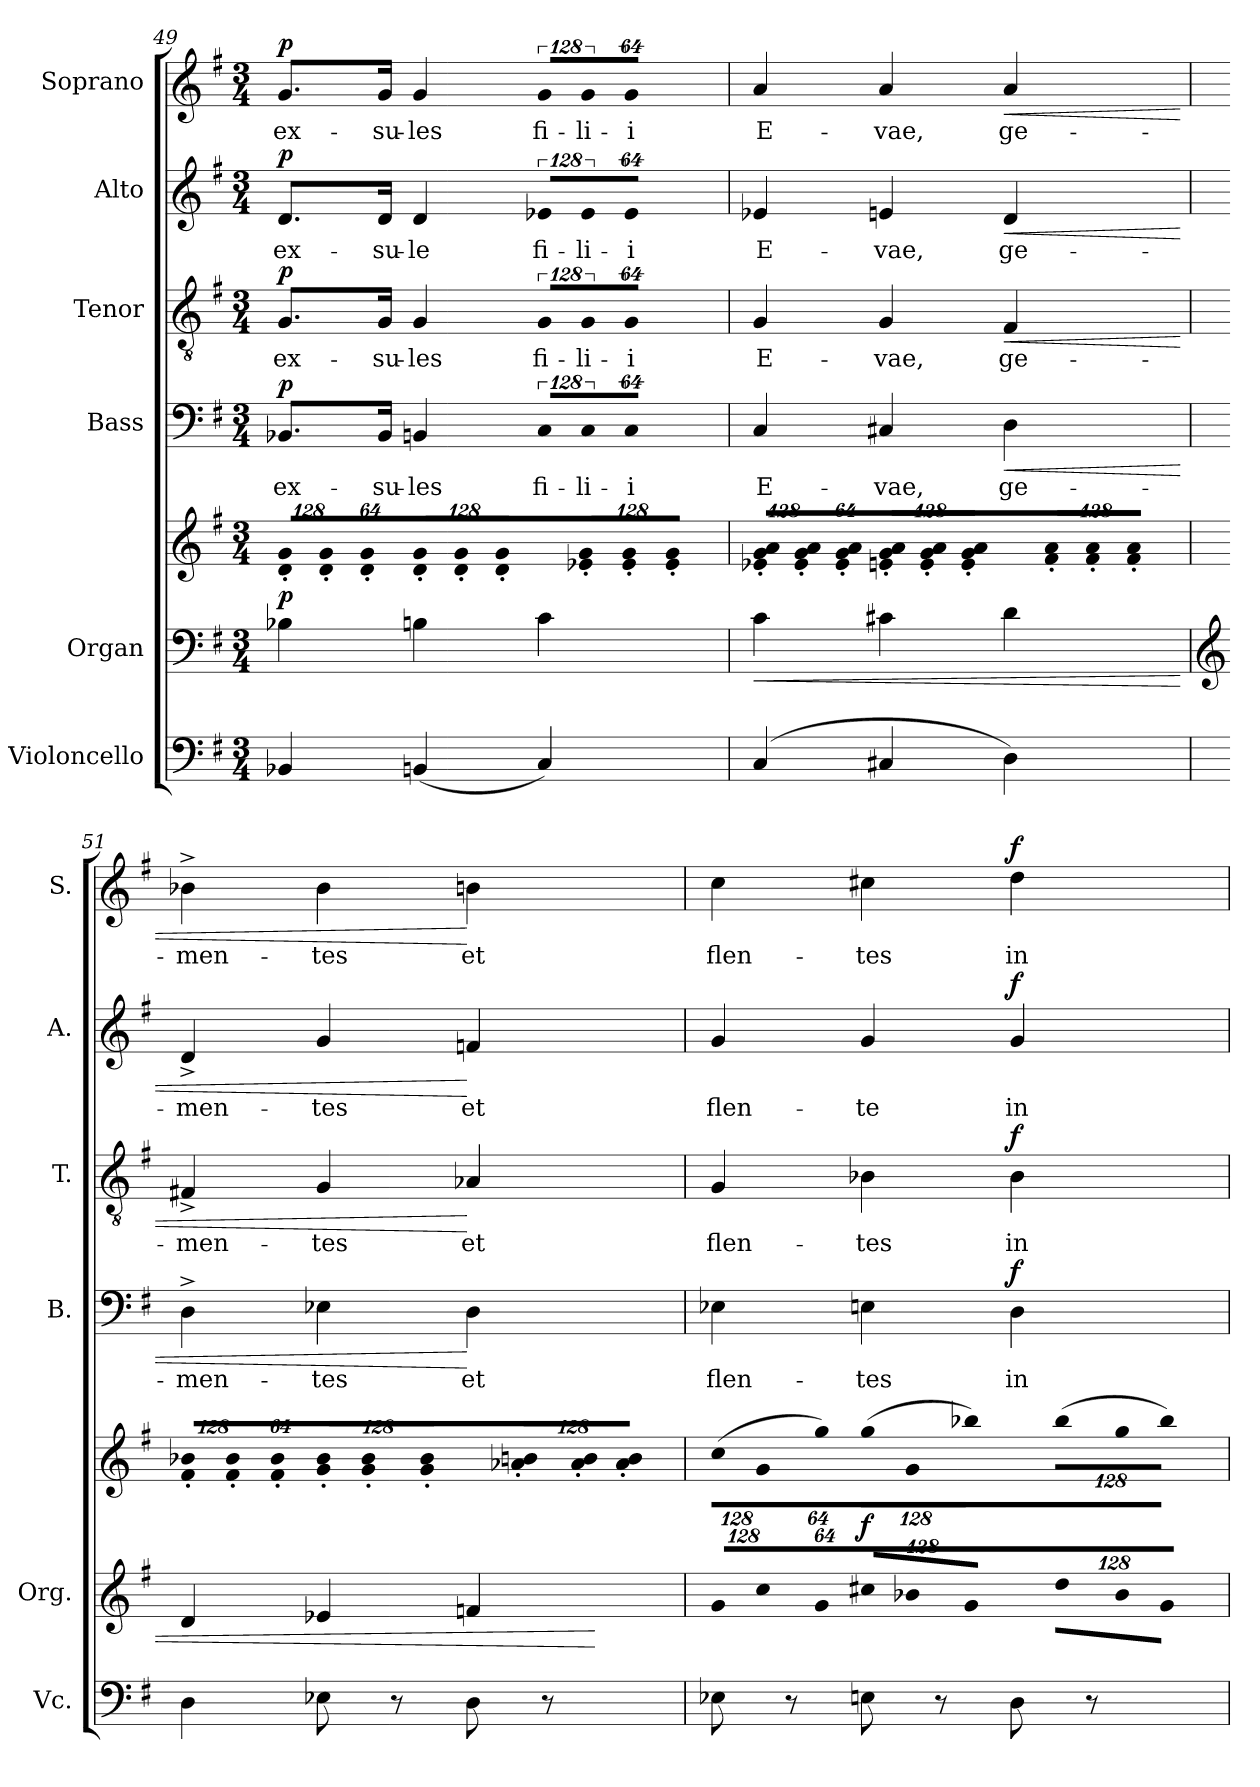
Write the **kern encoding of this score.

**kern	**kern	**kern	**dynam	**kern	**text	**dynam	**kern	**text	**dynam	**kern	**text	**dynam	**kern	**text	**dynam
*part6	*part5	*part5	*part5	*part4	*part4	*part4	*part3	*part3	*part3	*part2	*part2	*part2	*part1	*part1	*part1
*staff7	*staff6	*staff5	*staff5/6	*staff4	*staff4	*staff4	*staff3	*staff3	*staff3	*staff2	*staff2	*staff2	*staff1	*staff1	*staff1
*I"Violoncello	*I"Organ	*	*	*I"Bass	*	*	*I"Tenor	*	*	*I"Alto	*	*	*I"Soprano	*	*
*I'Vc.	*I'Org.	*	*	*I'B.	*	*	*I'T.	*	*	*I'A.	*	*	*I'S.	*	*
!!LO:PB:g=z
*clefF4	*clefF4	*clefG2	*	*clefF4	*	*	*clefGv2	*	*	*clefG2	*	*	*clefG2	*	*
*	*	*	*	*	*	*	*ITrd7c12	*	*	*	*	*	*	*	*
*k[f#]	*k[f#]	*k[f#]	*	*k[f#]	*	*	*k[f#]	*	*	*k[f#]	*	*	*k[f#]	*	*
*G:	*G:	*G:	*	*G:	*	*	*G:	*	*	*G:	*	*	*G:	*	*
*M3/4	*M3/4	*M3/4	*	*M3/4	*	*	*M3/4	*	*	*M3/4	*	*	*M3/4	*	*
*	*	*Xbrackettup	*	*	*	*	*	*	*	*	*	*	*	*	*
=49	=49	=49	=49	=49	=49	=49	=49	=49	=49	=49	=49	=49	=49	=49	=49
!	!	!LO:N:vis=8	!	!	!	!	!	!	!	!	!	!	!	!	!
!	!	!	!	!	!LO:LY:b:color=#000000	!	!	!	!	!	!	!	!	!	!
!	!	!	!	!	!	!	!	!LO:LY:b:color=#000000	!	!	!	!	!	!	!
!	!	!	!	!	!	!	!	!	!	!	!LO:LY:b:color=#000000	!	!	!	!
!	!	!	!	!	!	!	!	!	!	!	!	!	!	!LO:LY:b:color=#000000	!
4BB-Xi/	4B-Xi\	1024%85di'/ 1024%85gi'/L	p	8.BB-Xi/L	ex-	p	8.GGi/L	ex-	p	8.di/L	ex-	p	8.gi/L	ex-	p
!	!	!LO:N:vis=8	!	!	!	!	!	!	!	!	!	!	!	!	!
.	.	1024%85di'/ 1024%85gi'/	.	.	.	.	.	.	.	.	.	.	.	.	.
!	!	!LO:N:vis=8	!	!	!	!	!	!	!	!	!	!	!	!	!
.	.	512%43di'/ 512%43gi'/J	.	.	.	.	.	.	.	.	.	.	.	.	.
!	!	!	!	!	!LO:LY:b:color=#000000	!	!	!	!	!	!	!	!	!	!
!	!	!	!	!	!	!	!	!LO:LY:b:color=#000000	!	!	!	!	!	!	!
!	!	!	!	!	!	!	!	!	!	!	!LO:LY:b:color=#000000	!	!	!	!
!	!	!	!	!	!	!	!	!	!	!	!	!	!	!LO:LY:b:color=#000000	!
.	.	.	.	16BB-i/Jk	-su-	.	16GGi/Jk	-su-	.	16di/Jk	-su-	.	16gi/Jk	-su-	.
!	!	!LO:N:vis=8	!	!	!	!	!	!	!	!	!	!	!	!	!
!	!	!	!	!	!LO:LY:b:color=#000000	!	!	!	!	!	!	!	!	!	!
!	!	!	!	!	!	!	!	!LO:LY:b:color=#000000	!	!	!	!	!	!	!
!	!	!	!	!	!	!	!	!	!	!	!LO:LY:b:color=#000000	!	!	!	!
!	!	!	!	!	!	!	!	!	!	!	!	!	!	!LO:LY:b:color=#000000	!
(4BBni/	4Bni\	1024%85di'/ 1024%85gi'/L	.	4BBni/	-les	.	4GGi/	-les	.	4di/	-le	.	4gi/	-les	.
!	!	!LO:N:vis=8	!	!	!	!	!	!	!	!	!	!	!	!	!
.	.	1024%85di'/ 1024%85gi'/	.	.	.	.	.	.	.	.	.	.	.	.	.
!	!	!LO:N:vis=8	!	!	!	!	!	!	!	!	!	!	!	!	!
.	.	512%43di'/ 512%43gi'/J	.	.	.	.	.	.	.	.	.	.	.	.	.
!	!	!LO:N:vis=8	!	!LO:N:vis=8	!	!	!	!	!	!	!	!	!	!	!
!	!	!	!	!	!LO:LY:b:color=#000000	!	!LO:N:vis=8	!	!	!	!	!	!	!	!
!	!	!	!	!	!	!	!	!LO:LY:b:color=#000000	!	!LO:N:vis=8	!	!	!	!	!
!	!	!	!	!	!	!	!	!	!	!	!LO:LY:b:color=#000000	!	!LO:N:vis=8	!	!
!	!	!	!	!	!	!	!	!	!	!	!	!	!	!LO:LY:b:color=#000000	!
4Ci/)	4ci\	1024%85e-Xi'/ 1024%85gi'/L	.	1024%85Ci/L	fi-	.	1024%85GGi/L	fi-	.	1024%85e-Xi/L	fi-	.	1024%85gi/L	fi-	.
!	!	!LO:N:vis=8	!	!LO:N:vis=8	!	!	!	!	!	!	!	!	!	!	!
!	!	!	!	!	!LO:LY:b:color=#000000	!	!LO:N:vis=8	!	!	!	!	!	!	!	!
!	!	!	!	!	!	!	!	!LO:LY:b:color=#000000	!	!LO:N:vis=8	!	!	!	!	!
!	!	!	!	!	!	!	!	!	!	!	!LO:LY:b:color=#000000	!	!LO:N:vis=8	!	!
!	!	!	!	!	!	!	!	!	!	!	!	!	!	!LO:LY:b:color=#000000	!
.	.	1024%85e-i'/ 1024%85gi'/	.	1024%85Ci/	-li-	.	1024%85GGi/	-li-	.	1024%85e-i/	-li-	.	1024%85gi/	-li-	.
!	!	!LO:N:vis=8	!	!LO:N:vis=8	!	!	!	!	!	!	!	!	!	!	!
!	!	!	!	!	!LO:LY:b:color=#000000	!	!LO:N:vis=8	!	!	!	!	!	!	!	!
!	!	!	!	!	!	!	!	!LO:LY:b:color=#000000	!	!LO:N:vis=8	!	!	!	!	!
!	!	!	!	!	!	!	!	!	!	!	!LO:LY:b:color=#000000	!	!LO:N:vis=8	!	!
!	!	!	!	!	!	!	!	!	!	!	!	!	!	!LO:LY:b:color=#000000	!
.	.	512%43e-i'/ 512%43gi'/J	.	512%43Ci/J	-i	.	512%43GGi/J	-i	.	512%43e-i/J	-i	.	512%43gi/J	-i	.
=50	=50	=50	=50	=50	=50	=50	=50	=50	=50	=50	=50	=50	=50	=50	=50
!	!	!LO:N:vis=8	!LO:HP:b=2	!	!	!	!	!	!	!	!	!	!	!	!
!	!	!	!	!	!LO:LY:b:color=#000000	!	!	!	!	!	!	!	!	!	!
!	!	!	!	!	!	!	!	!LO:LY:b:color=#000000	!	!	!	!	!	!	!
!	!	!	!	!	!	!	!	!	!	!	!LO:LY:b:color=#000000	!	!	!	!
!	!	!	!	!	!	!	!	!	!	!	!	!	!	!LO:LY:b:color=#000000	!
(4Ci/	4ci\	1024%85e-Xi'/ 1024%85gi'/ 1024%85ai'/L	<	4Ci/	E-	.	4GGi/	E-	.	4e-Xi/	E-	.	4ai/	E-	.
!	!	!LO:N:vis=8	!	!	!	!	!	!	!	!	!	!	!	!	!
.	.	1024%85e-i'/ 1024%85gi'/ 1024%85ai'/	.	.	.	.	.	.	.	.	.	.	.	.	.
!	!	!LO:N:vis=8	!	!	!	!	!	!	!	!	!	!	!	!	!
.	.	512%43e-i'/ 512%43gi'/ 512%43ai'/J	.	.	.	.	.	.	.	.	.	.	.	.	.
!	!	!LO:N:vis=8	!	!	!	!	!	!	!	!	!	!	!	!	!
!	!	!	!	!	!LO:LY:b:color=#000000	!	!	!	!	!	!	!	!	!	!
!	!	!	!	!	!	!	!	!LO:LY:b:color=#000000	!	!	!	!	!	!	!
!	!	!	!	!	!	!	!	!	!	!	!LO:LY:b:color=#000000	!	!	!	!
!	!	!	!	!	!	!	!	!	!	!	!	!	!	!LO:LY:b:color=#000000	!
4C#Xi/	4c#Xi\	1024%85eni'/ 1024%85gi'/ 1024%85ai'/L	.	4C#Xi/	-vae,	.	4GGi/	-vae,	.	4eni/	-vae,	.	4ai/	-vae,	.
!	!	!LO:N:vis=8	!	!	!	!	!	!	!	!	!	!	!	!	!
.	.	1024%85ei'/ 1024%85gi'/ 1024%85ai'/	.	.	.	.	.	.	.	.	.	.	.	.	.
!	!	!LO:N:vis=8	!	!	!	!	!	!	!	!	!	!	!	!	!
.	.	512%43ei'/ 512%43gi'/ 512%43ai'/J	.	.	.	.	.	.	.	.	.	.	.	.	.
!	!	!LO:N:vis=8	!	!	!	!	!	!	!	!	!	!	!	!	!
!	!	!	!	!	!LO:LY:b:color=#000000	!LO:HP:b	!	!	!	!	!	!	!	!	!
!	!	!	!	!	!	!	!	!LO:LY:b:color=#000000	!LO:HP:b	!	!	!	!	!	!
!	!	!	!	!	!	!	!	!	!	!	!LO:LY:b:color=#000000	!LO:HP:b	!	!	!
!	!	!	!	!	!	!	!	!	!	!	!	!	!	!LO:LY:b:color=#000000	!LO:HP:b
4Di\)	4di\	1024%85f#i'/ 1024%85ai'/L	.	4Di\	ge-	<	4FF#i/	ge-	<	4di/	ge-	<	4ai/	ge-	<
!	!	!LO:N:vis=8	!	!	!	!	!	!	!	!	!	!	!	!	!
.	.	1024%85f#i'/ 1024%85ai'/	.	.	.	.	.	.	.	.	.	.	.	.	.
!	!	!LO:N:vis=8	!	!	!	!	!	!	!	!	!	!	!	!	!
.	.	512%43f#i'/ 512%43ai'/J	.	.	.	.	.	.	.	.	.	.	.	.	.
=51	=51	=51	=51	=51	=51	=51	=51	=51	=51	=51	=51	=51	=51	=51	=51
*	*clefG2	*	*	*	*	*	*	*	*	*	*	*	*	*	*
!	!	!LO:N:vis=8	!	!	!	!	!	!	!	!	!	!	!	!	!
!	!	!	!	!	!LO:LY:b:color=#000000	!	!	!	!	!	!	!	!	!	!
!	!	!	!	!	!	!	!	!LO:LY:b:color=#000000	!	!	!	!	!	!	!
!	!	!	!	!	!	!	!	!	!	!	!LO:LY:b:color=#000000	!	!	!	!
!	!	!	!	!	!	!	!	!	!	!	!	!	!	!LO:LY:b:color=#000000	!
4Di\	4di/	1024%85f#i'/ 1024%85b-Xi'/L	.	4D^i\	-men-	.	4FF#X^i/	-men-	.	4d^i/	-men-	.	4b-X^i\	-men-	.
!	!	!LO:N:vis=8	!	!	!	!	!	!	!	!	!	!	!	!	!
.	.	1024%85f#i'/ 1024%85b-i'/	.	.	.	.	.	.	.	.	.	.	.	.	.
!	!	!LO:N:vis=8	!	!	!	!	!	!	!	!	!	!	!	!	!
.	.	512%43f#i'/ 512%43b-i'/J	.	.	.	.	.	.	.	.	.	.	.	.	.
!	!	!LO:N:vis=8	!	!	!	!	!	!	!	!	!	!	!	!	!
!	!	!	!	!	!LO:LY:b:color=#000000	!	!	!	!	!	!	!	!	!	!
!	!	!	!	!	!	!	!	!LO:LY:b:color=#000000	!	!	!	!	!	!	!
!	!	!	!	!	!	!	!	!	!	!	!LO:LY:b:color=#000000	!	!	!	!
!	!	!	!	!	!	!	!	!	!	!	!	!	!	!LO:LY:b:color=#000000	!
8E-Xi\	4e-Xi/	1024%85gi'/ 1024%85b-i'/L	.	4E-Xi\	-tes	.	4GGi/	-tes	.	4gi/	-tes	.	4b-i\	-tes	.
!	!	!LO:N:vis=8	!	!	!	!	!	!	!	!	!	!	!	!	!
.	.	1024%85gi'/ 1024%85b-i'/	.	.	.	.	.	.	.	.	.	.	.	.	.
8r	.	.	.	.	.	.	.	.	.	.	.	.	.	.	.
!	!	!LO:N:vis=8	!	!	!	!	!	!	!	!	!	!	!	!	!
.	.	512%43gi'/ 512%43b-i'/J	.	.	.	.	.	.	.	.	.	.	.	.	.
!	!	!LO:N:vis=8	!	!	!	!	!	!	!	!	!	!	!	!	!
!	!	!	!	!	!LO:LY:b:color=#000000	!	!	!	!	!	!	!	!	!	!
!	!	!	!	!	!	!	!	!LO:LY:b:color=#000000	!	!	!	!	!	!	!
!	!	!	!	!	!	!	!	!	!	!	!LO:LY:b:color=#000000	!	!	!	!
!	!	!	!	!	!	!	!	!	!	!	!	!	!	!LO:LY:b:color=#000000	!
8Di\	4fni/	1024%85a-Xi'/ 1024%85bni'/L	.	4Di\	et	[	4AA-Xi/	et	[	4fni/	et	[	4bni\	et	[
!	!	!LO:N:vis=8	!	!	!	!	!	!	!	!	!	!	!	!	!
.	.	1024%85a-i'/ 1024%85bi'/	.	.	.	.	.	.	.	.	.	.	.	.	.
8r	.	.	.	.	.	.	.	.	.	.	.	.	.	.	.
!	!	!LO:N:vis=8	!	!	!	!	!	!	!	!	!	!	!	!	!
.	.	512%43a-i'/ 512%43bi'/J	.	.	.	.	.	.	.	.	.	.	.	.	.
.	.	.	[	.	.	.	.	.	.	.	.	.	.	.	.
=52	=52	=52	=52	=52	=52	=52	=52	=52	=52	=52	=52	=52	=52	=52	=52
*	*Xbrackettup	*	*	*	*	*	*	*	*	*	*	*	*	*	*
!	!LO:N:vis=8	!LO:N:vis=8	!	!	!	!	!	!	!	!	!	!	!	!	!
!	!	!	!	!	!LO:LY:b:color=#000000	!	!	!	!	!	!	!	!	!	!
!	!	!	!	!	!	!	!	!LO:LY:b:color=#000000	!	!	!	!	!	!	!
!	!	!	!	!	!	!	!	!	!	!	!LO:LY:b:color=#000000	!	!	!	!
!	!	!	!	!	!	!	!	!	!	!	!	!	!	!LO:LY:b:color=#000000	!
8E-Xi\	1024%85gi/L	(1024%85cci\L	.	4E-Xi\	flen-	.	4GGi/	flen-	.	4gi/	flen-	.	4cci\	flen-	.
!	!LO:N:vis=8	!LO:N:vis=8	!	!	!	!	!	!	!	!	!	!	!	!	!
.	1024%85cci/	1024%85gi\	.	.	.	.	.	.	.	.	.	.	.	.	.
8r	.	.	.	.	.	.	.	.	.	.	.	.	.	.	.
!	!LO:N:vis=8	!LO:N:vis=8	!	!	!	!	!	!	!	!	!	!	!	!	!
.	512%43gi/J	512%43ggi\J)	.	.	.	.	.	.	.	.	.	.	.	.	.
!	!LO:N:vis=8	!LO:N:vis=8	!	!	!	!	!	!	!	!	!	!	!	!	!
!	!	!	!	!	!LO:LY:b:color=#000000	!	!	!	!	!	!	!	!	!	!
!	!	!	!	!	!	!	!	!LO:LY:b:color=#000000	!	!	!	!	!	!	!
!	!	!	!	!	!	!	!	!	!	!	!LO:LY:b:color=#000000	!	!	!	!
!	!	!	!	!	!	!	!	!	!	!	!	!	!	!LO:LY:b:color=#000000	!
8Eni\	1024%85cc#Xi/L	(1024%85ggi\L	f	4Eni\	-tes	.	4BB-Xi\	-tes	.	4gi/	-te	.	4cc#Xi\	-tes	.
!	!LO:N:vis=8	!LO:N:vis=8	!	!	!	!	!	!	!	!	!	!	!	!	!
.	1024%85b-Xi/	1024%85gi\	.	.	.	.	.	.	.	.	.	.	.	.	.
8r	.	.	.	.	.	.	.	.	.	.	.	.	.	.	.
!	!LO:N:vis=8	!LO:N:vis=8	!	!	!	!	!	!	!	!	!	!	!	!	!
.	512%43gi/J	512%43bb-Xi\J)	.	.	.	.	.	.	.	.	.	.	.	.	.
!	!LO:N:vis=8	!LO:N:vis=8	!	!	!	!	!	!	!	!	!	!	!	!	!
!	!	!	!	!	!LO:LY:b:color=#000000	!	!	!	!	!	!	!	!	!	!
!	!	!	!	!	!	!	!	!LO:LY:b:color=#000000	!	!	!	!	!	!	!
!	!	!	!	!	!	!	!	!	!	!	!LO:LY:b:color=#000000	!	!	!	!
!	!	!	!	!	!	!	!	!	!	!	!	!	!	!LO:LY:b:color=#000000	!
8Di\	1024%85ddi\L	(1024%85bb-i\L	.	4Di\	in	f	4BB-i\	in	f	4gi/	in	f	4ddi\	in	f
!	!LO:N:vis=8	!LO:N:vis=8	!	!	!	!	!	!	!	!	!	!	!	!	!
.	1024%85b-i\	1024%85ggi\	.	.	.	.	.	.	.	.	.	.	.	.	.
8r	.	.	.	.	.	.	.	.	.	.	.	.	.	.	.
!	!LO:N:vis=8	!LO:N:vis=8	!	!	!	!	!	!	!	!	!	!	!	!	!
.	512%43gi\J	512%43bb-i\J)	.	.	.	.	.	.	.	.	.	.	.	.	.
=	=	=	=	=	=	=	=	=	=	=	=	=	=	=	=
*-	*-	*-	*-	*-	*-	*-	*-	*-	*-	*-	*-	*-	*-	*-	*-
